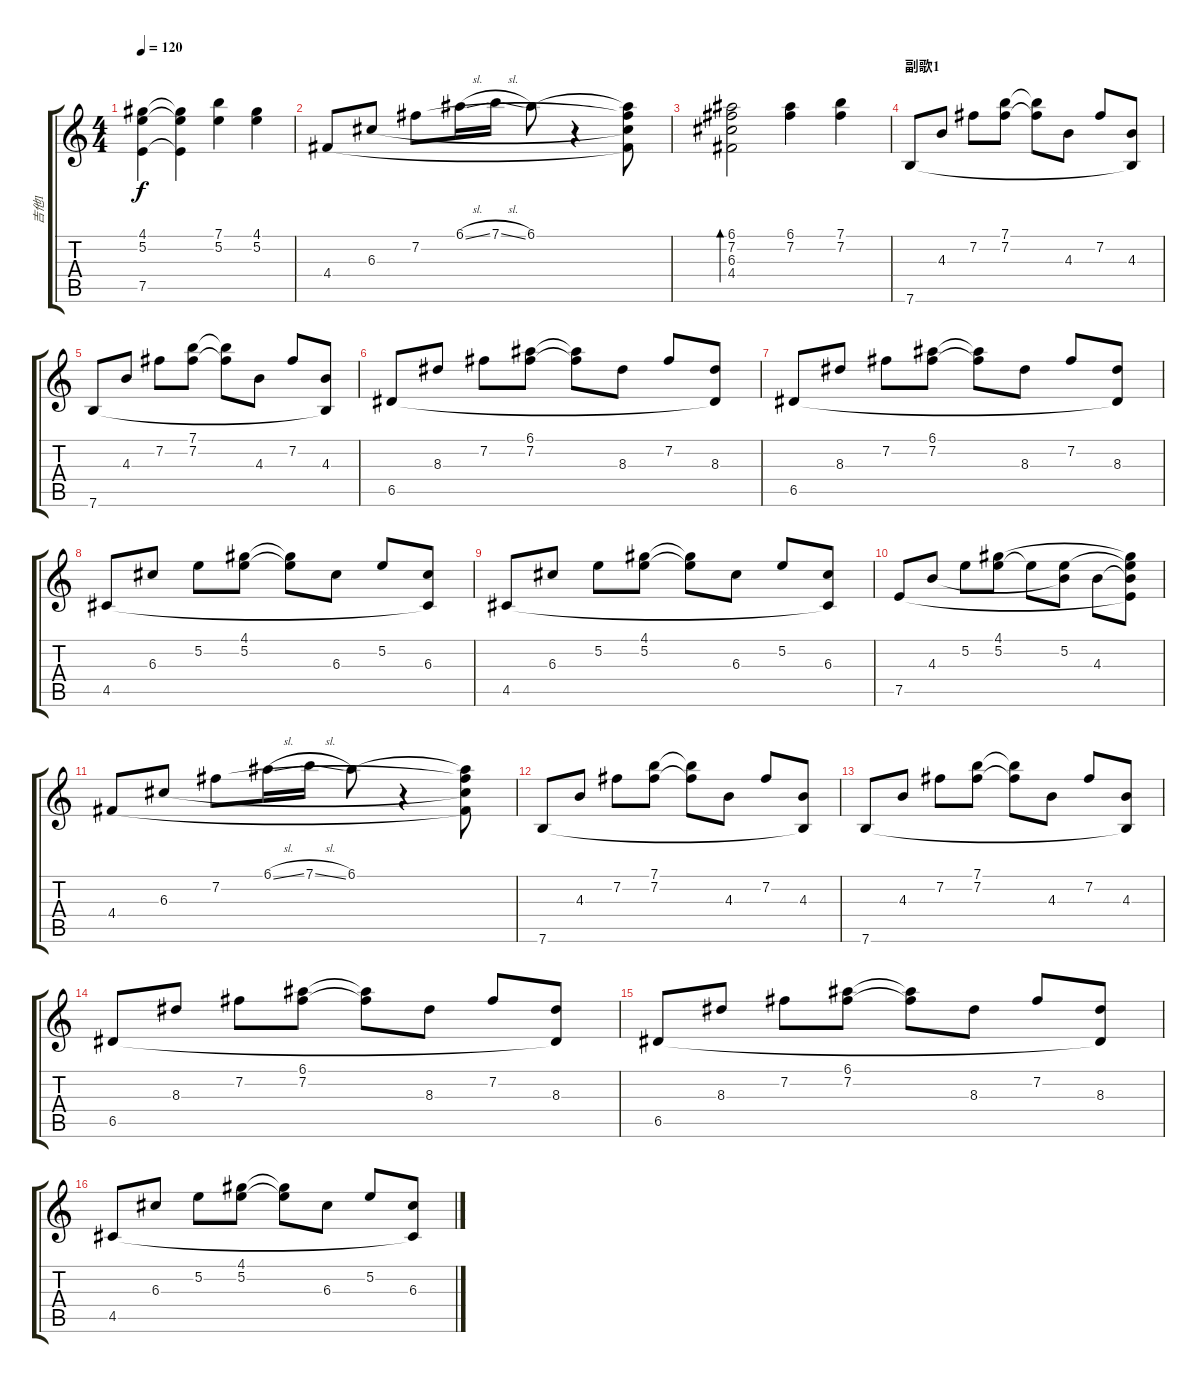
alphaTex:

\track ("吉他1" "吉他1") {instrument acousticguitarnylon}
\staff {score tabs}
\tuning (E4 B3 G3 D3 A2 E2) {hide}
\ts (4 4)
\tempo 120
\clef g2
\ks c
(4.1 5.2 7.5).4{dy f} (4.1{t} 5.2{t} 7.5{t}).4 (7.1 5.2).4 (4.1 5.2).4 |
4.4.8 6.3.8 7.2.8 6.1{sl}.16 7.1{sl}.16 6.1.8 r.4 (6.1{t} 7.2{t} 6.3{t} 4.4{t}).8 |
(6.1 7.2 6.3 4.4).2{bd 480} (6.1 7.2).4 (7.1 7.2).4 |
\section ("" "副歌1")
7.6.8 4.3.8 7.2.8 (7.1 7.2).8 (7.1{t} 7.2{t}).8 4.3.8 7.2.8 (4.3 7.6{t}).8 |
7.6.8 4.3.8 7.2.8 (7.1 7.2).8 (7.1{t} 7.2{t}).8 4.3.8 7.2.8 (4.3 7.6{t}).8 |
6.5.8 8.3.8 7.2.8 (6.1 7.2).8 (6.1{t} 7.2{t}).8 8.3.8 7.2.8 (8.3 6.5{t}).8 |
6.5.8 8.3.8 7.2.8 (6.1 7.2).8 (6.1{t} 7.2{t}).8 8.3.8 7.2.8 (8.3 6.5{t}).8 |
4.5.8 6.3.8 5.2.8 (4.1 5.2).8 (4.1{t} 5.2{t}).8 6.3.8 5.2.8 (6.3 4.5{t}).8 |
4.5.8 6.3.8 5.2.8 (4.1 5.2).8 (4.1{t} 5.2{t}).8 6.3.8 5.2.8 (6.3 4.5{t}).8 |
7.5.8 4.3.8 5.2.8 (4.1 5.2).8 5.2{t}.8 (5.2 4.3{t}).8 4.3.8 (4.1{t} 5.2{t} 4.3{t} 7.5{t}).8 |
4.4.8 6.3.8 7.2.8 6.1{sl}.16 7.1{sl}.16 6.1.8 r.4 (6.1{t} 7.2{t} 6.3{t} 4.4{t}).8 |
7.6.8 4.3.8 7.2.8 (7.1 7.2).8 (7.1{t} 7.2{t}).8 4.3.8 7.2.8 (4.3 7.6{t}).8 |
7.6.8 4.3.8 7.2.8 (7.1 7.2).8 (7.1{t} 7.2{t}).8 4.3.8 7.2.8 (4.3 7.6{t}).8 |
6.5.8 8.3.8 7.2.8 (6.1 7.2).8 (6.1{t} 7.2{t}).8 8.3.8 7.2.8 (8.3 6.5{t}).8 |
6.5.8 8.3.8 7.2.8 (6.1 7.2).8 (6.1{t} 7.2{t}).8 8.3.8 7.2.8 (8.3 6.5{t}).8 |
4.5.8 6.3.8 5.2.8 (4.1 5.2).8 (4.1{t} 5.2{t}).8 6.3.8 5.2.8 (6.3 4.5{t}).8
